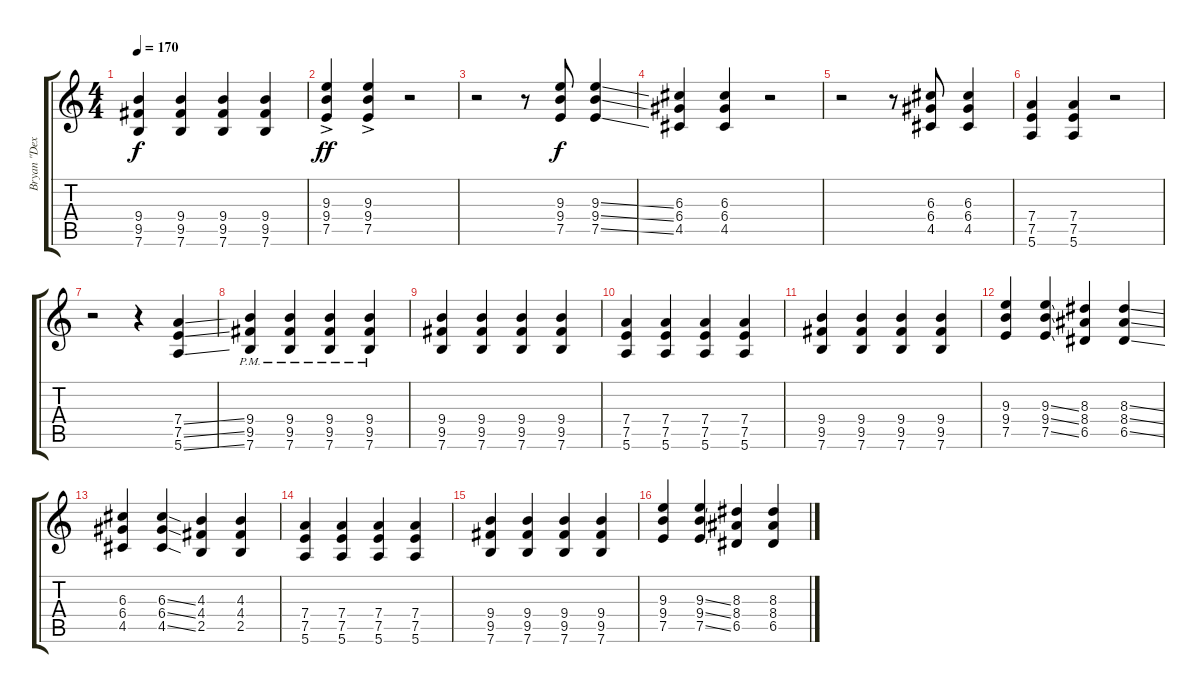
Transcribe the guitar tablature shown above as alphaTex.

\track ("Bryan \"Dexter\" Holland" "Bryan \"Dex") {instrument distortionguitar}
\staff {score tabs}
\tuning (E4 B3 G3 D3 A2 E2) {hide}
\ts (4 4)
\tempo 170
\clef g2
\ks c
(9.4 9.5 7.6).4{dy f} (9.4 9.5 7.6).4 (9.4 9.5 7.6).4 (9.4 9.5 7.6).4 |
(9.3{ac} 9.4{ac} 7.5{ac}).4{dy ff} (9.3{ac} 9.4{ac} 7.5{ac}).4 r.2 |
r.2 r.8 (9.3 9.4 7.5).8{dy f} (9.3{ss} 9.4{ss} 7.5{ss}).4 |
(6.3 6.4 4.5).4 (6.3 6.4 4.5).4 r.2 |
r.2 r.8 (6.3 6.4 4.5).8 (6.3 6.4 4.5).4 |
(7.4 7.5 5.6).4 (7.4 7.5 5.6).4 r.2 |
r.2 r.4 (7.4{ss} 7.5{ss} 5.6{ss}).4 |
(9.4{pm} 9.5{pm} 7.6{pm}).4 (9.4{pm} 9.5{pm} 7.6{pm}).4 (9.4{pm} 9.5{pm} 7.6{pm}).4 (9.4{pm} 9.5{pm} 7.6{pm}).4 |
(9.4 9.5 7.6).4 (9.4 9.5 7.6).4 (9.4 9.5 7.6).4 (9.4 9.5 7.6).4 |
(7.4 7.5 5.6).4 (7.4 7.5 5.6).4 (7.4 7.5 5.6).4 (7.4 7.5 5.6).4 |
(9.4 9.5 7.6).4 (9.4 9.5 7.6).4 (9.4 9.5 7.6).4 (9.4 9.5 7.6).4 |
(9.3 9.4 7.5).4 (9.3{ss} 9.4{ss} 7.5{ss}).4 (8.3 8.4 6.5).4 (8.3{ss} 8.4{ss} 6.5{ss}).4 |
(6.3 6.4 4.5).4 (6.3{ss} 6.4{ss} 4.5{ss}).4 (4.3 4.4 2.5).4 (4.3 4.4 2.5).4 |
(7.4 7.5 5.6).4 (7.4 7.5 5.6).4 (7.4 7.5 5.6).4 (7.4 7.5 5.6).4 |
(9.4 9.5 7.6).4 (9.4 9.5 7.6).4 (9.4 9.5 7.6).4 (9.4 9.5 7.6).4 |
(9.3 9.4 7.5).4 (9.3{ss} 9.4{ss} 7.5{ss}).4 (8.3 8.4 6.5).4 (8.3{ss} 8.4{ss} 6.5{ss}).4
